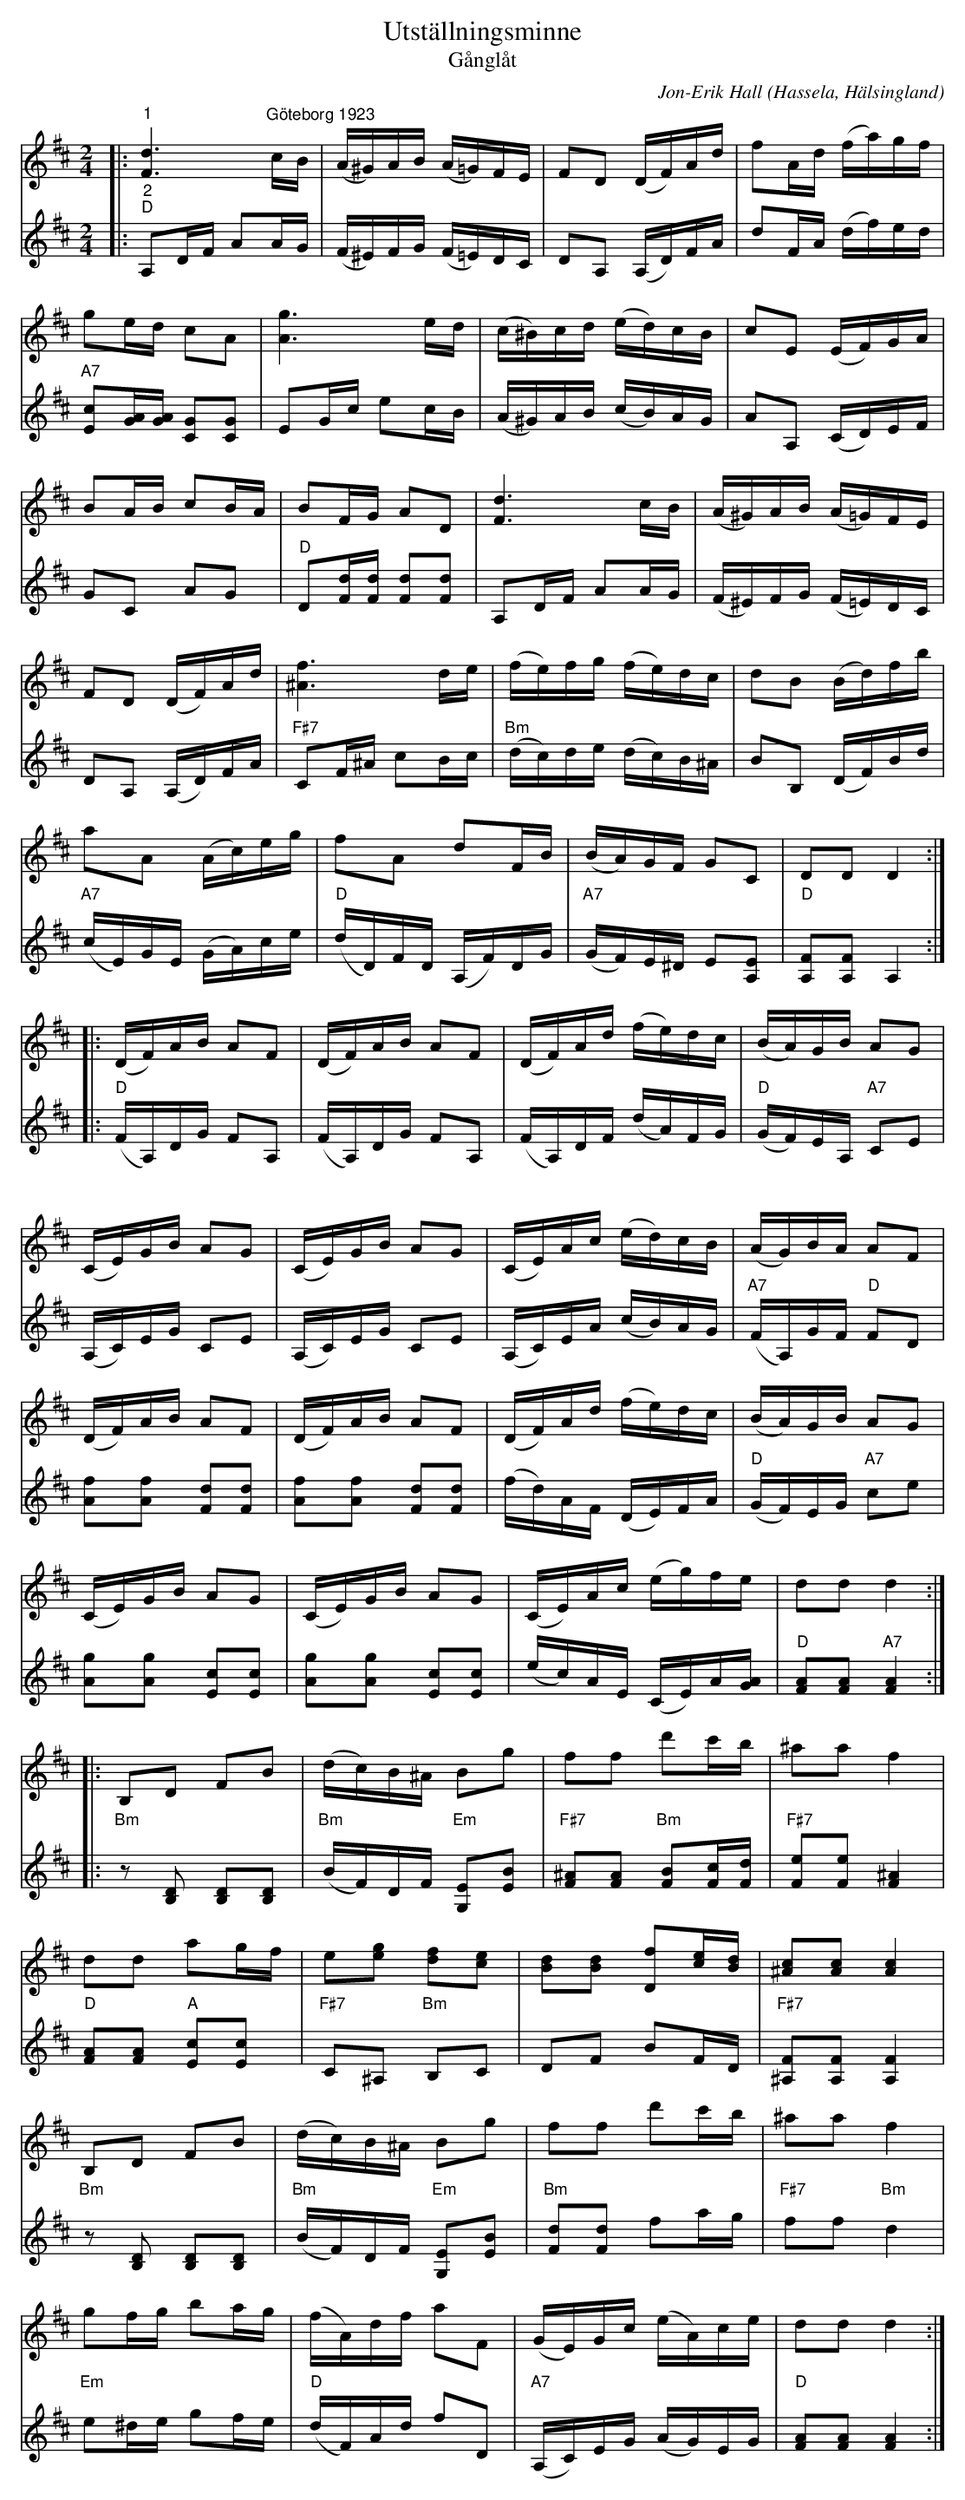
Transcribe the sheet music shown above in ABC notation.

X:1
T:Utställningsminne
T:Gånglåt
C:Jon-Erik Hall
O:Hassela, Hälsingland
L:1/16
M:2/4
K:D
V:1
|:"^1" [Fd]6 "^Göteborg 1923"cB | (A^G)AB (A=G)FE | F2D2 (DF)Ad | f2Ad (fa)gf |
g2ed c2A2 | [Ag]6 ed | (c^B)cd (ed)cB | c2E2 (EF)GA |
B2AB c2BA | B2FG A2D2 | [Fd]6 cB | (A^G)AB (A=G)FE |
F2D2 (DF)Ad | [^Af]6 de | (fe)fg (fe)dc | d2B2 (Bd)fb |
a2A2 (Ac)eg | f2A2 d2FB | (BA)GF G2C2 | D2D2 D4 ::
(DF)AB A2F2 | (DF)AB A2F2 | (DF)Ad (fe)dc | (BA)GB A2G2 |
(CE)GB A2G2 | (CE)GB A2G2 | (CE)Ac (ed)cB | (AG)BA A2F2 |
(DF)AB A2F2 | (DF)AB A2F2 | (DF)Ad (fe)dc | (BA)GB A2G2 |
(CE)GB A2G2 | (CE)GB A2G2 | (CE)Ac (eg)fe | d2d2 d4 ::
B,2D2 F2B2 | (dc)B^A B2g2 | f2f2 d'2c'b | ^a2a2 f4 |
d2d2 a2gf | e2[eg]2 [df]2[ce]2 | [Bd]2[Bd]2 [Df]2[ce][Bd] | [^Ac]2[Ac]2 [Ac]4 |
B,2D2 F2B2 | (dc)B^A B2g2 | f2f2 d'2c'b | ^a2a2 f4 |
g2fg b2ag | (fA)df a2F2 | (GE)Gc (eA)ce | d2d2 d4 :|
V:2
|:"^2""D" A,2DF A2AG | (F^E)FG (F=E)DC | D2A,2 (A,D)FA | d2FA (df)ed |
"A7" [Ec]2[GA][GA] [CG]2[CG]2 | E2Gc e2cB | (A^G)AB (cB)AG | A2A,2 (CD)EF |
G2C2 A2G2 |"D" D2[Fd][Fd] [Fd]2[Fd]2 | A,2DF A2AG | (F^E)FG (F=E)DC |
D2A,2 (A,D)FA |"F#7" C2F^A c2Bc | "Bm" (dc)de (dc)B^A | B2B,2 (DF)Bd |
"A7" (cE)GE (GA)ce |"D" (dD)FD (A,F)DG |"A7" (GF)E^D E2[A,E]2 |"D" [A,F]2[A,F]2 A,4 ::
"D" (FA,)DG F2A,2 | (FA,)DG F2A,2 | (FA,)DF (dA)FG |"D" (GF)EA, "A7"C2E2 |
(A,C)EG C2E2 | (A,C)EG C2E2 | (A,C)EA (cB)AG | "A7"(FA,)GF "D"F2D2 |
[Af]2[Af]2 [Fd]2[Fd]2 | [Af]2[Af]2 [Fd]2[Fd]2 | (fd)AF (DE)FA |"D" (GF)EG "A7"c2e2 |
[Ag]2[Ag]2 [Ec]2[Ec]2 | [Ag]2[Ag]2 [Ec]2[Ec]2 | (ec)AE (CE)A[GA] |"D" [FA]2[FA]2 "A7"[FA]4 ::
"Bm" z2 [B,D]2 [B,D]2[B,D]2 | "Bm" (BF)DF"Em" [G,E]2[EB]2 |"F#7" [F^A]2[FA]2 "Bm"[FB]2[Fc][Fd] | "F#7" [Fe]2[Fe]2 [F^A]4 |
"D" [FA]2[FA]2"A" [Ec]2[Ec]2 |"F#7" C2^A,2 "Bm"B,2C2 | D2F2 B2FD | "F#7" [^A,F]2[A,F]2 [A,F]4 |
"Bm" z2 [B,D]2 [B,D]2[B,D]2 |"Bm" (BF)DF "Em" [G,E]2[EB]2 |"Bm" [Fd]2[Fd]2 f2ag |"F#7" f2f2 "Bm"d4 |
"Em" e2^de g2fe |"D" (dF)Ad f2D2 |"A7" (A,C)EG (AG)EG |"D" [FA]2[FA]2 [FA]4 :|
